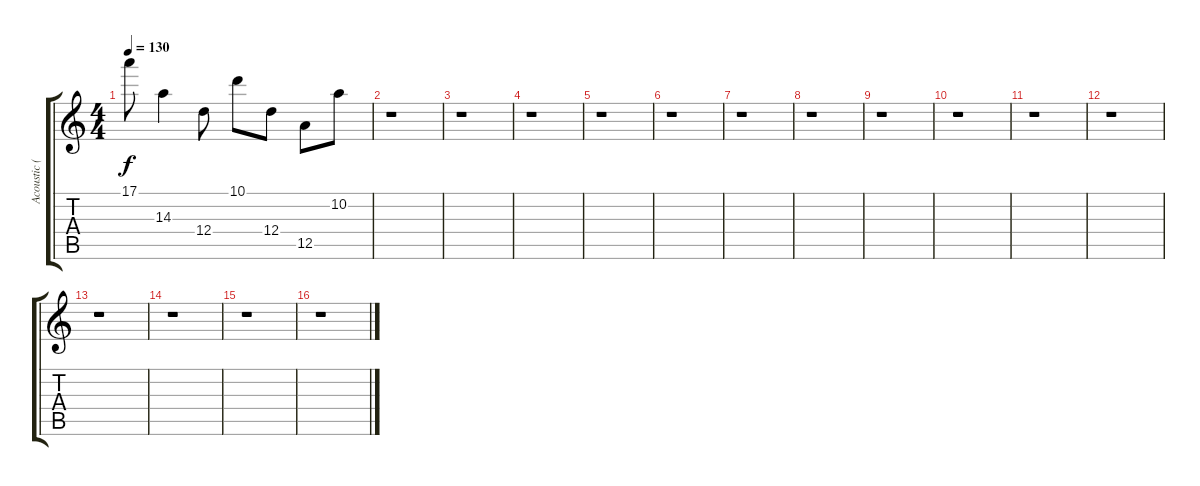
\track ("Acoustic (nylon)" "Acoustic (") {instrument acousticguitarnylon}
\staff {score tabs}
\tuning (E4 B3 G3 D3 A2 E2) {hide}
\ts (4 4)
\tempo 130
\clef g2
\ks c
17.1.8{dy f} 14.3.4 12.4.8 10.1.8 12.4.8 12.5.8 10.2.8 |
r.1 |
r.1 |
r.1 |
r.1 |
r.1 |
r.1 |
r.1 |
r.1 |
r.1 |
r.1 |
r.1 |
r.1 |
r.1 |
r.1 |
r.1
